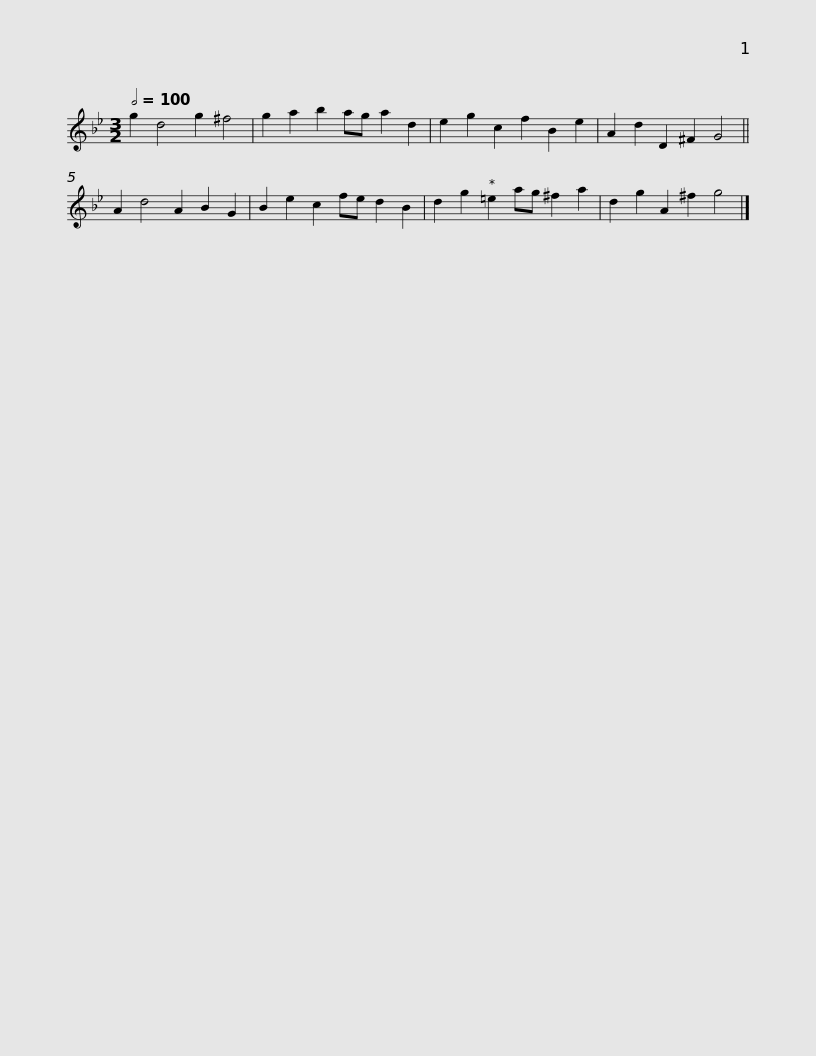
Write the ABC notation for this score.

X:1
L:1/8
Q:1/2=100
M:3/2
I:linebreak $
K:Gmin
V:1 treble
V:1
 g2 d4 g2 ^f4 | g2 a2 b2 ag a2 d2 | e2 g2 c2 f2 B2 e2 | A2 d2 D2 ^F2 G4 || A2 d4 A2 B2 G2 | %5
 B2 e2 c2 fe d2 B2 |$ d2 g2 =e2 ag ^f2 a2 | d2 g2 A2 ^f2 g4 |] %8
